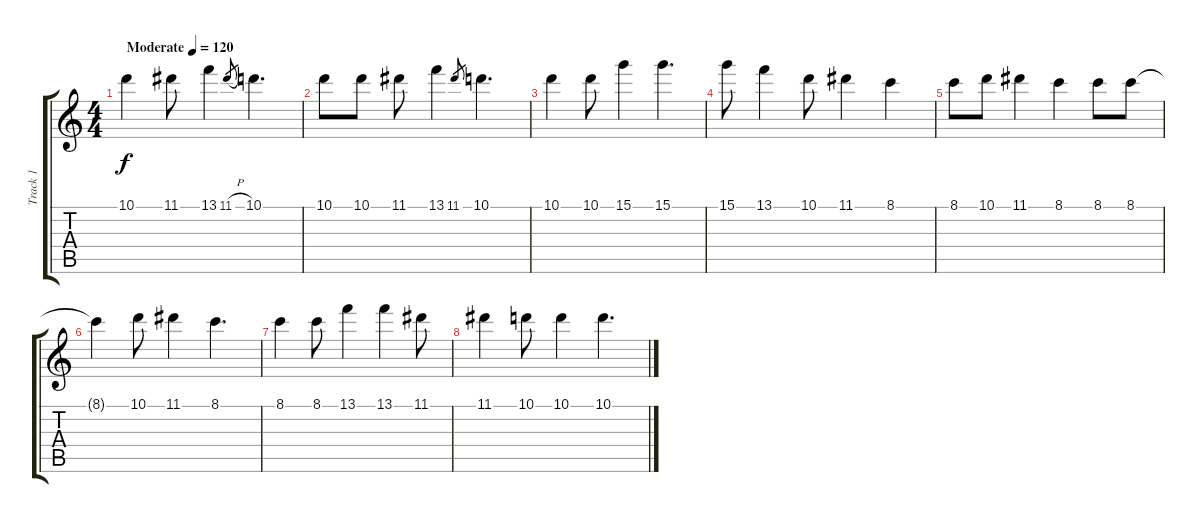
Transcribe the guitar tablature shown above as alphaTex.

\track ("Track 1" "Track 1") {instrument acousticguitarsteel}
\staff {score tabs}
\tuning (E4 B3 G3 D3 A2 E2) {hide}
\ts (4 4)
\tempo (120 "Moderate")
\clef g2
\ks c
10.1.4{dy f instrument acousticguitarsteel} 11.1.8 13.1.4 11.1{h}.8{gr} 10.1.4{d} |
10.1.8 10.1.8 11.1.8 13.1.4 11.1.8{gr} 10.1.4{d} |
10.1.4 10.1.8 15.1.4 15.1.4{d} |
15.1.8 13.1.4 10.1.8 11.1.4 8.1.4 |
8.1.8 10.1.8 11.1.4 8.1.4 8.1.8 8.1.8 |
8.1{t}.4 10.1.8 11.1.4 8.1.4{d} |
8.1.4 8.1.8 13.1.4 13.1.4 11.1.8 |
11.1.4 10.1.8 10.1.4 10.1.4{d}
